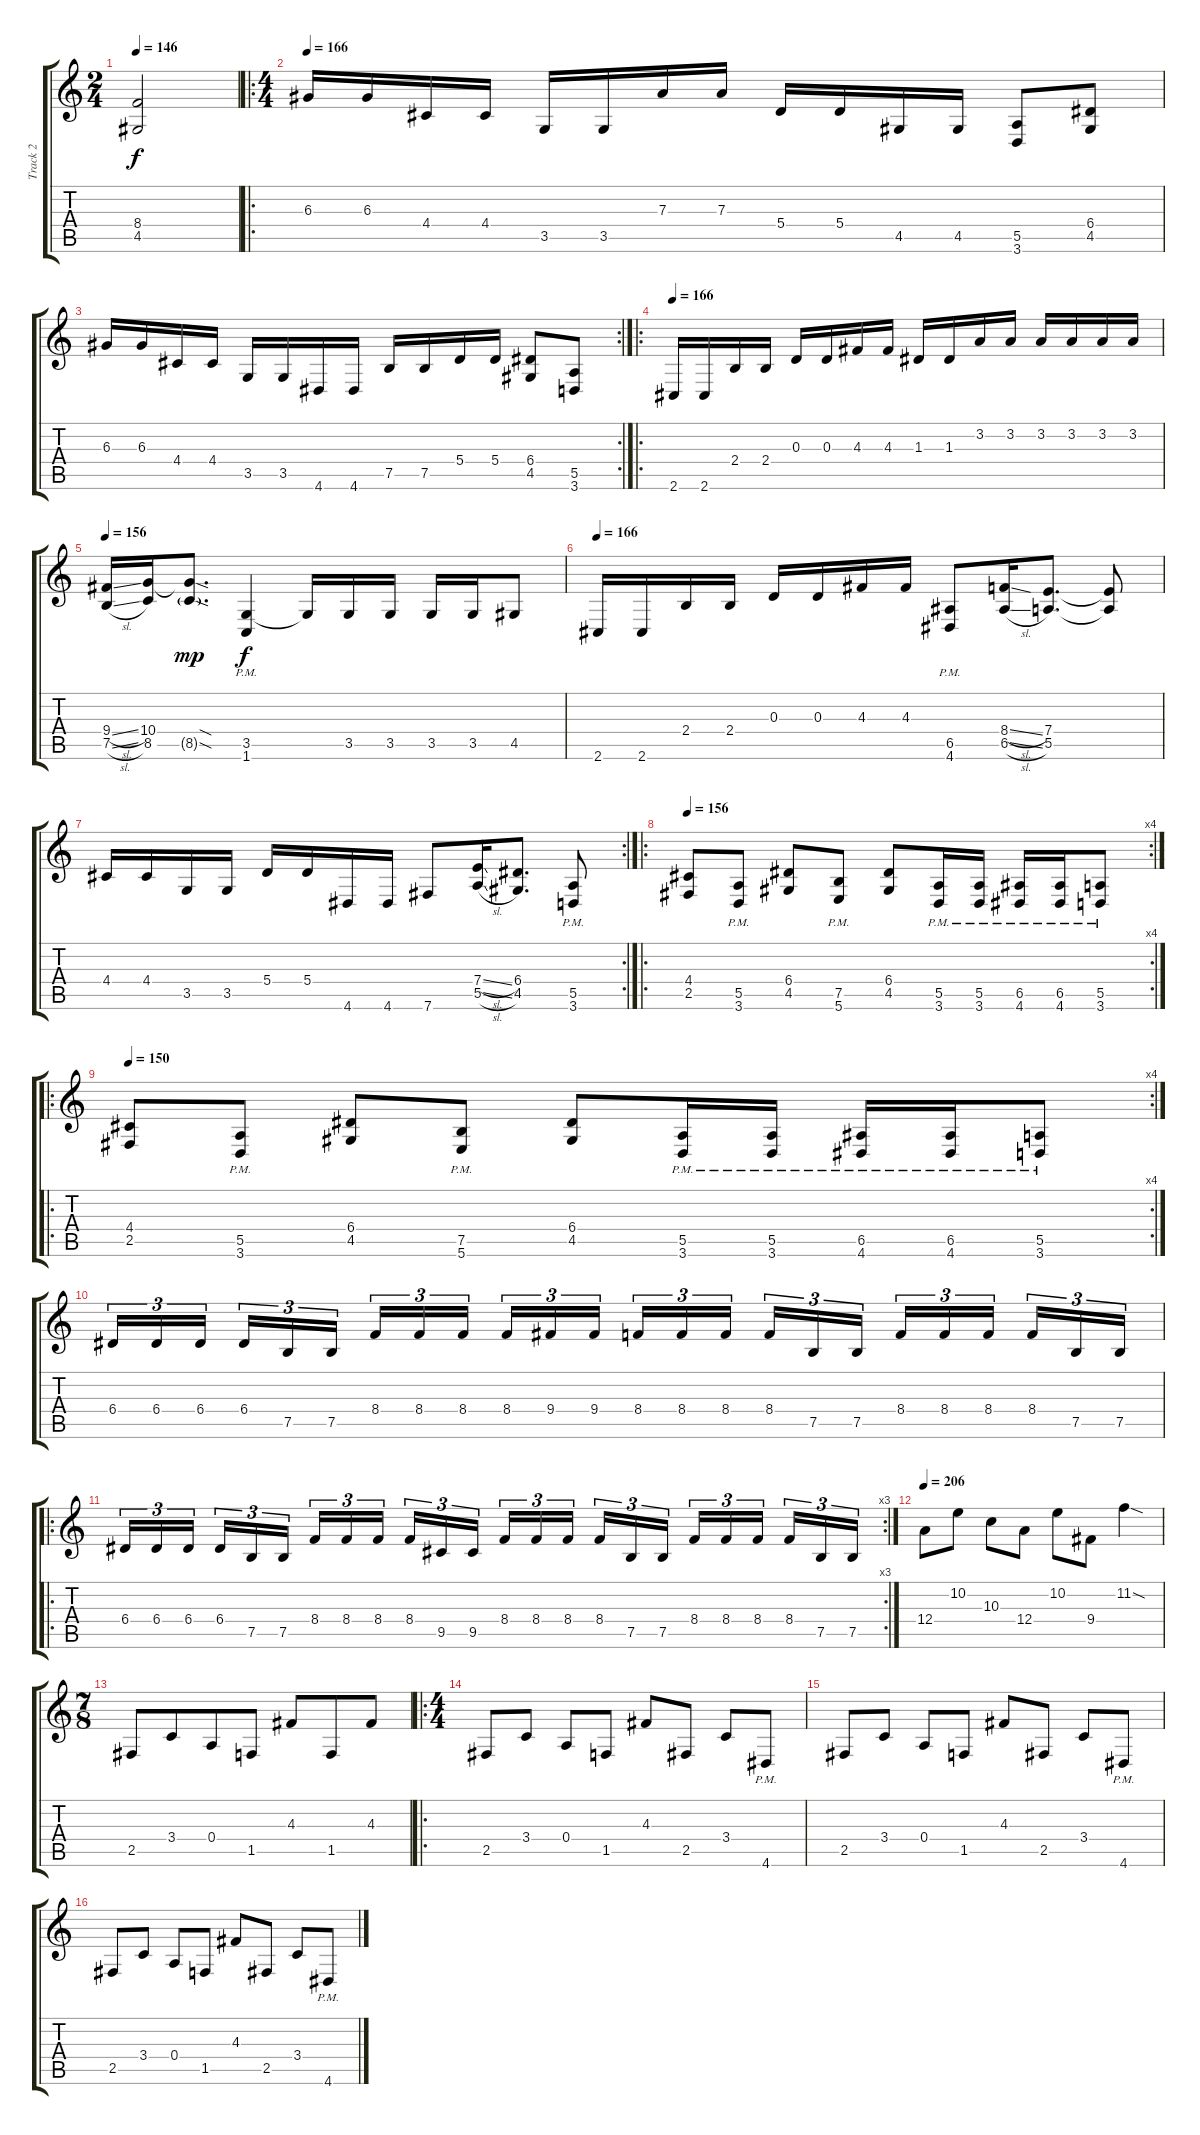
\track ("Track 2" "Track 2") {instrument distortionguitar}
\staff {score tabs}
\tuning (B3 Gb3 D3 A2 E2 B1) {hide}
\ts (2 4)
\tempo 146
\clef g2
\ks c
(8.4{t} 4.5{t}).2{dy f} |
\ro
\ts (4 4)
\tempo 166
6.3.16 6.3.16 4.4.16 4.4.16 3.5.16 3.5.16 7.3.16 7.3.16 5.4.16 5.4.16 4.5.16 4.5.16 (5.5 3.6).8 (6.4 4.5).8 |
\rc 2
6.3.16 6.3.16 4.4.16 4.4.16 3.5.16 3.5.16 4.6.16 4.6.16 7.5.16 7.5.16 5.4.16 5.4.16 (6.4 4.5).8 (5.5 3.6).8 |
\ro
\tempo 166
2.6.16 2.6.16 2.4.16 2.4.16 0.3.16 0.3.16 4.3.16 4.3.16 1.3.16 1.3.16 3.2.16 3.2.16 3.2.16 3.2.16 3.2.16 3.2.16 |
\tempo 156
(9.4{sl} 7.5{sl}).16 (10.4 8.5).16 (10.4{sod t} 8.5{sod g}).8{d dy mp} (3.5 1.6{pm}).4{dy f} 3.5{t}.16 3.5.16 3.5.16 3.5.16 3.5.16 4.5.8 |
\tempo 166
2.6.16 2.6.16 2.4.16 2.4.16 0.3.16 0.3.16 4.3.16 4.3.16 (6.5 4.6{pm}).8 (8.4{sl} 6.5{sl}).16 (7.4 5.5).8{d} (7.4{t} 5.5{t}).8 |
\rc 2
4.4.16 4.4.16 3.5.16 3.5.16 5.4.16 5.4.16 4.6.16 4.6.16 7.6.8 (7.4{sl} 5.5{sl}).16 (6.4 4.5).8{d} (5.5{pm} 3.6).8 |
\ro
\rc 4
\tempo 156
(4.4 2.5).8 (5.5 3.6{pm}).8 (6.4 4.5).8 (7.5 5.6{pm}).8 (6.4 4.5).8 (5.5{pm} 3.6{pm}).16 (5.5{pm} 3.6{pm}).16 (6.5{pm} 4.6{pm}).16 (6.5{pm} 4.6{pm}).16 (5.5{pm} 3.6{pm}).8 |
\ro
\rc 4
\tempo 150
(4.4 2.5).8 (5.5 3.6{pm}).8 (6.4 4.5).8 (7.5 5.6{pm}).8 (6.4 4.5).8 (5.5{pm} 3.6{pm}).16 (5.5{pm} 3.6{pm}).16 (6.5{pm} 4.6{pm}).16 (6.5{pm} 4.6{pm}).16 (5.5{pm} 3.6{pm}).8 |
6.4.16{tu (3 2)} 6.4.16{tu (3 2)} 6.4.16{tu (3 2) beam splitsecondary} 6.4.16{tu (3 2)} 7.5.16{tu (3 2)} 7.5.16{tu (3 2)} 8.4.16{tu (3 2)} 8.4.16{tu (3 2)} 8.4.16{tu (3 2) beam splitsecondary} 8.4.16{tu (3 2)} 9.4.16{tu (3 2)} 9.4.16{tu (3 2)} 8.4.16{tu (3 2)} 8.4.16{tu (3 2)} 8.4.16{tu (3 2) beam splitsecondary} 8.4.16{tu (3 2)} 7.5.16{tu (3 2)} 7.5.16{tu (3 2)} 8.4.16{tu (3 2)} 8.4.16{tu (3 2)} 8.4.16{tu (3 2) beam splitsecondary} 8.4.16{tu (3 2)} 7.5.16{tu (3 2)} 7.5.16{tu (3 2)} |
\ro
\rc 3
6.4.16{tu (3 2)} 6.4.16{tu (3 2)} 6.4.16{tu (3 2) beam splitsecondary} 6.4.16{tu (3 2)} 7.5.16{tu (3 2)} 7.5.16{tu (3 2)} 8.4.16{tu (3 2)} 8.4.16{tu (3 2)} 8.4.16{tu (3 2) beam splitsecondary} 8.4.16{tu (3 2)} 9.5.16{tu (3 2)} 9.5.16{tu (3 2)} 8.4.16{tu (3 2)} 8.4.16{tu (3 2)} 8.4.16{tu (3 2) beam splitsecondary} 8.4.16{tu (3 2)} 7.5.16{tu (3 2)} 7.5.16{tu (3 2)} 8.4.16{tu (3 2)} 8.4.16{tu (3 2)} 8.4.16{tu (3 2) beam splitsecondary} 8.4.16{tu (3 2)} 7.5.16{tu (3 2)} 7.5.16{tu (3 2)} |
\tempo 206
12.4.8 10.2.8 10.3.8 12.4.8 10.2.8 9.4.8 11.2{sod}.4 |
\ts (7 8)
2.5.8 3.4.8 0.4.8 1.5.8 4.3.8 1.5.8 4.3.8 |
\ro
\ts (4 4)
2.5.8 3.4.8 0.4.8 1.5.8 4.3.8 2.5.8 3.4.8 4.6{pm}.8 |
2.5.8 3.4.8 0.4.8 1.5.8 4.3.8 2.5.8 3.4.8 4.6{pm}.8 |
2.5.8 3.4.8 0.4.8 1.5.8 4.3.8 2.5.8 3.4.8 4.6{pm}.8
